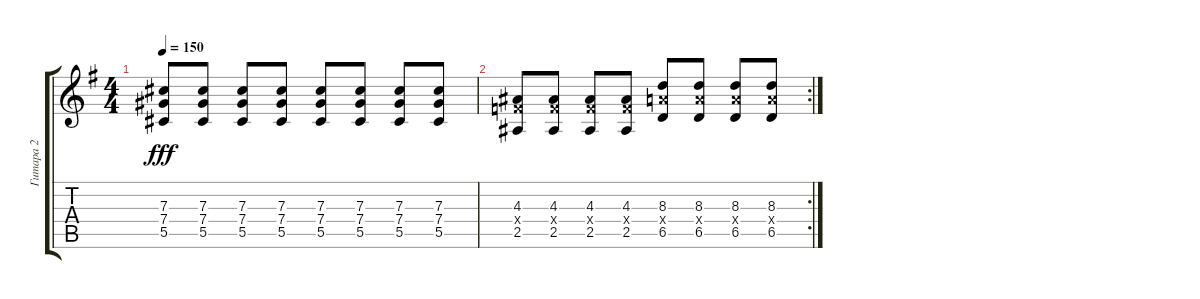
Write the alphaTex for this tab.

\track ("Гитара 2" "Гитара 2") {instrument distortionguitar}
\staff {score tabs}
\tuning (Eb4 Bb3 Gb3 Db3 Ab2 Db2) {hide}
\ts (4 4)
\tempo 150
\clef g2
\ks g
(7.3 7.4 5.5).8{dy fff} (7.3 7.4 5.5).8 (7.3 7.4 5.5).8 (7.3 7.4 5.5).8 (7.3 7.4 5.5).8 (7.3 7.4 5.5).8 (7.3 7.4 5.5).8 (7.3 7.4 5.5).8 |
\rc 2
(4.3 4.4{x} 2.5).8 (4.3 4.4{x} 2.5).8 (4.3 4.4{x} 2.5).8 (4.3 4.4{x} 2.5).8 (8.3 8.4{x} 6.5).8 (8.3 8.4{x} 6.5).8 (8.3 8.4{x} 6.5).8 (8.3 8.4{x} 6.5).8
